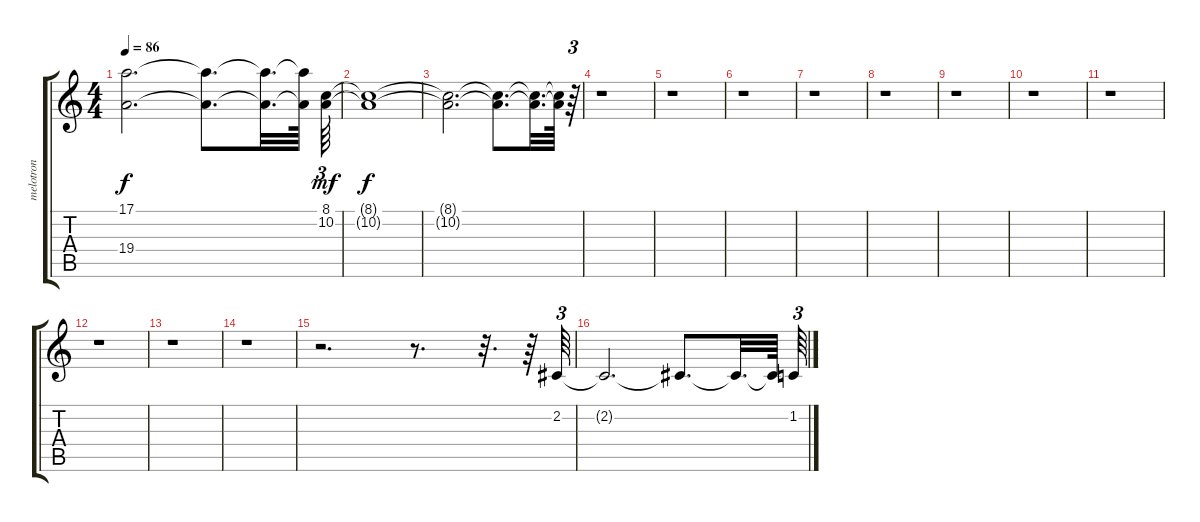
\track ("melotron" "melotron") {instrument stringensemble1}
\staff {score tabs}
\tuning (E4 B3 G3 D3 A2 E2) {hide}
\ts (4 4)
\tempo 86
\clef g2
\ks c
(17.1{t} 19.4{t}).2{d dy f} (17.1{t} 19.4{t}).8{d} (17.1{t} 19.4{t}).32{d} (17.1{t} 19.4{t}).64 (8.1 10.2).64{tu (3 2) dy mf} |
(8.1{t} 10.2{t}).1{dy f} |
(8.1{t} 10.2{t}).2{d} (8.1{t} 10.2{t}).8{d} (8.1{t} 10.2{t}).32{d} (8.1{t} 10.2{t}).64 r.64{tu (3 2)} |
r.1 |
r.1 |
r.1 |
r.1 |
r.1 |
r.1 |
r.1 |
r.1 |
r.1 |
r.1 |
r.1 |
r.2{d} r.8{d} r.32{d} r.64 2.2.64{tu (3 2) volume 12} |
2.2{t}.2{d} 2.2{t}.8{d} 2.2{t}.32{d} 2.2{t}.64 1.2.64{tu (3 2)}
